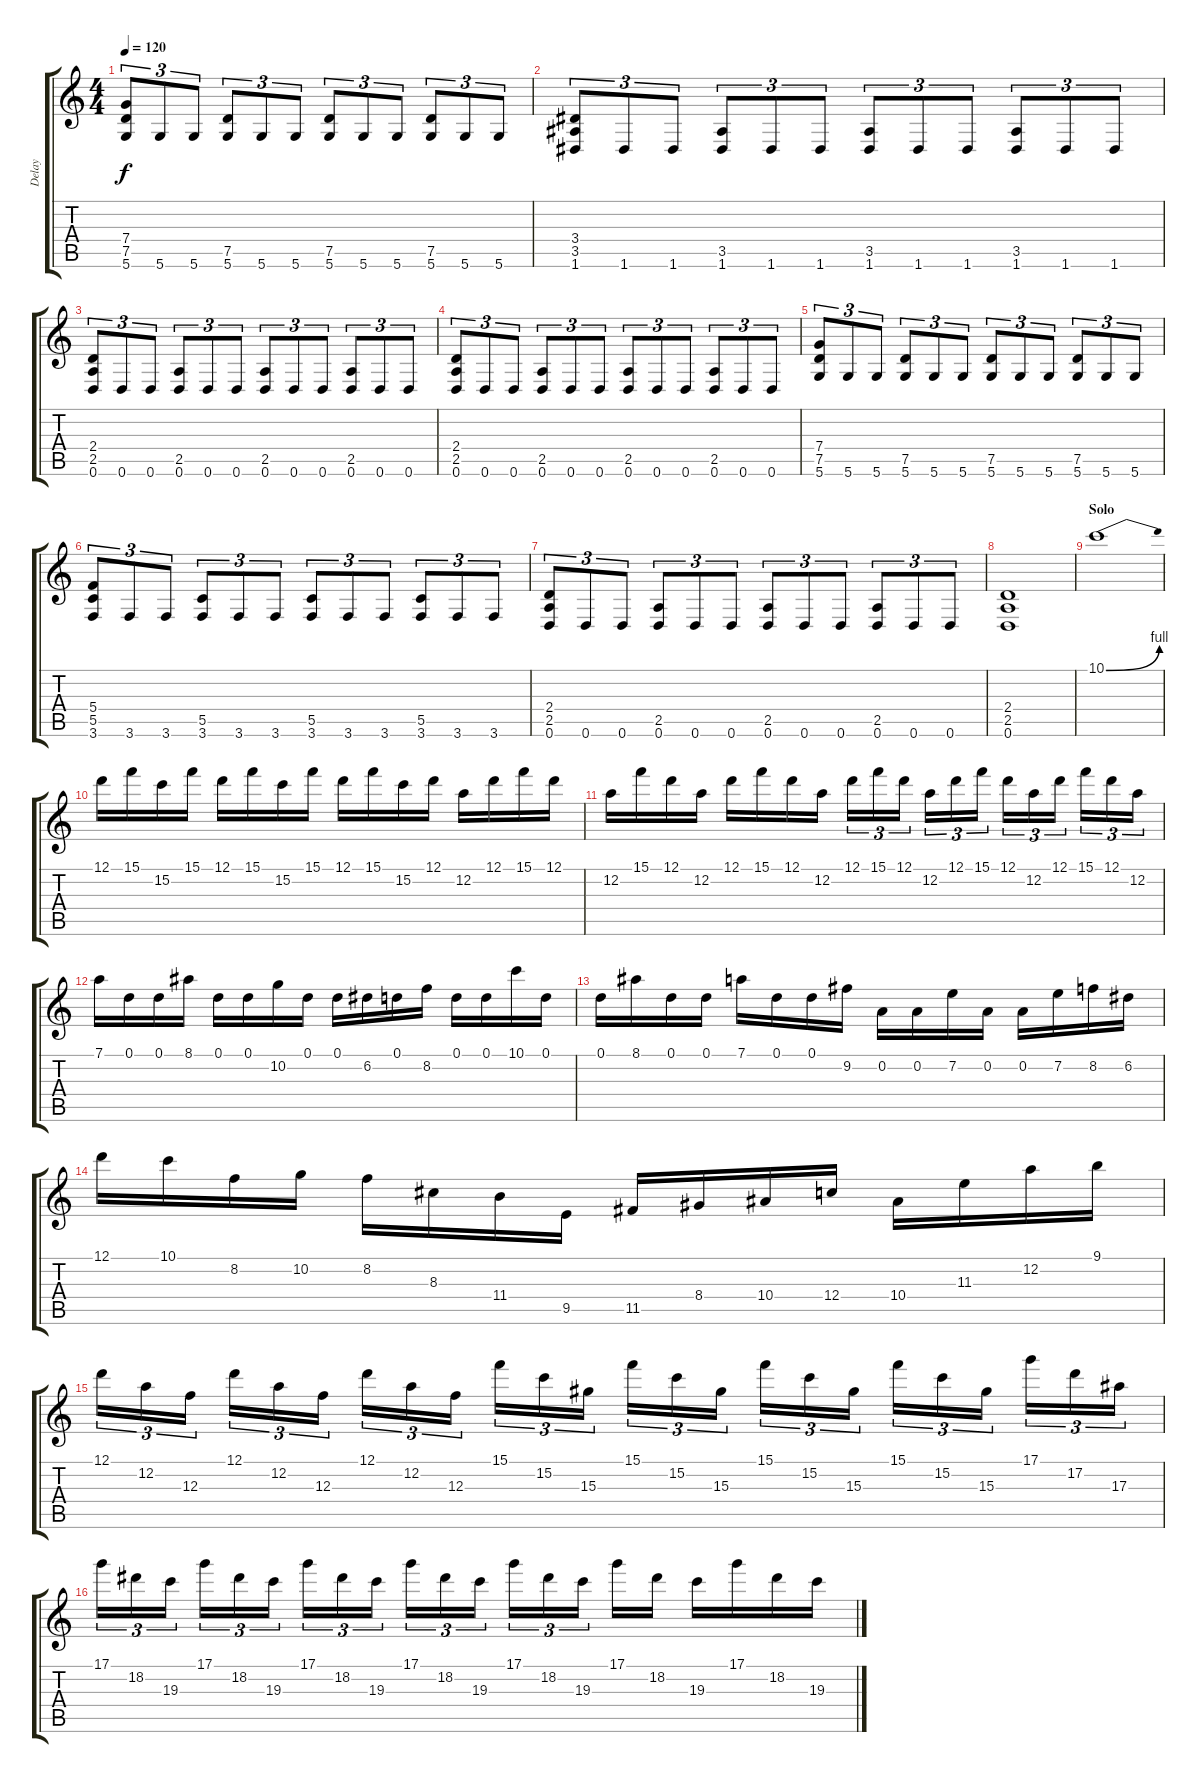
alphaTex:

\track ("Delay" "Delay") {instrument distortionguitar}
\staff {score tabs}
\tuning (D4 A3 F3 C3 G2 D2) {hide}
\ts (4 4)
\tempo 120
\clef g2
\ks c
(7.4 7.5 5.6).8{tu (3 2) dy f} 5.6.8{tu (3 2)} 5.6.8{tu (3 2)} (7.5 5.6).8{tu (3 2)} 5.6.8{tu (3 2)} 5.6.8{tu (3 2)} (7.5 5.6).8{tu (3 2)} 5.6.8{tu (3 2)} 5.6.8{tu (3 2)} (7.5 5.6).8{tu (3 2)} 5.6.8{tu (3 2)} 5.6.8{tu (3 2)} |
(3.4 3.5 1.6).8{tu (3 2)} 1.6.8{tu (3 2)} 1.6.8{tu (3 2)} (3.5 1.6).8{tu (3 2)} 1.6.8{tu (3 2)} 1.6.8{tu (3 2)} (3.5 1.6).8{tu (3 2)} 1.6.8{tu (3 2)} 1.6.8{tu (3 2)} (3.5 1.6).8{tu (3 2)} 1.6.8{tu (3 2)} 1.6.8{tu (3 2)} |
(2.4 2.5 0.6).8{tu (3 2)} 0.6.8{tu (3 2)} 0.6.8{tu (3 2)} (2.5 0.6).8{tu (3 2)} 0.6.8{tu (3 2)} 0.6.8{tu (3 2)} (2.5 0.6).8{tu (3 2)} 0.6.8{tu (3 2)} 0.6.8{tu (3 2)} (2.5 0.6).8{tu (3 2)} 0.6.8{tu (3 2)} 0.6.8{tu (3 2)} |
(2.4 2.5 0.6).8{tu (3 2)} 0.6.8{tu (3 2)} 0.6.8{tu (3 2)} (2.5 0.6).8{tu (3 2)} 0.6.8{tu (3 2)} 0.6.8{tu (3 2)} (2.5 0.6).8{tu (3 2)} 0.6.8{tu (3 2)} 0.6.8{tu (3 2)} (2.5 0.6).8{tu (3 2)} 0.6.8{tu (3 2)} 0.6.8{tu (3 2)} |
(7.4 7.5 5.6).8{tu (3 2)} 5.6.8{tu (3 2)} 5.6.8{tu (3 2)} (7.5 5.6).8{tu (3 2)} 5.6.8{tu (3 2)} 5.6.8{tu (3 2)} (7.5 5.6).8{tu (3 2)} 5.6.8{tu (3 2)} 5.6.8{tu (3 2)} (7.5 5.6).8{tu (3 2)} 5.6.8{tu (3 2)} 5.6.8{tu (3 2)} |
(5.4 5.5 3.6).8{tu (3 2)} 3.6.8{tu (3 2)} 3.6.8{tu (3 2)} (5.5 3.6).8{tu (3 2)} 3.6.8{tu (3 2)} 3.6.8{tu (3 2)} (5.5 3.6).8{tu (3 2)} 3.6.8{tu (3 2)} 3.6.8{tu (3 2)} (5.5 3.6).8{tu (3 2)} 3.6.8{tu (3 2)} 3.6.8{tu (3 2)} |
(2.4 2.5 0.6).8{tu (3 2)} 0.6.8{tu (3 2)} 0.6.8{tu (3 2)} (2.5 0.6).8{tu (3 2)} 0.6.8{tu (3 2)} 0.6.8{tu (3 2)} (2.5 0.6).8{tu (3 2)} 0.6.8{tu (3 2)} 0.6.8{tu (3 2)} (2.5 0.6).8{tu (3 2)} 0.6.8{tu (3 2)} 0.6.8{tu (3 2)} |
(2.4 2.5 0.6).1 |
\section ("" "Solo")
10.1{be (bend 0 0 60 4)}.1{volume 16} |
12.1.16 15.1.16 15.2.16 15.1.16 12.1.16 15.1.16 15.2.16 15.1.16 12.1.16 15.1.16 15.2.16 12.1.16 12.2.16 12.1.16 15.1.16 12.1.16 |
12.2.16 15.1.16 12.1.16 12.2.16 12.1.16 15.1.16 12.1.16 12.2.16 12.1.16{tu (3 2)} 15.1.16{tu (3 2)} 12.1.16{tu (3 2)} 12.2.16{tu (3 2)} 12.1.16{tu (3 2)} 15.1.16{tu (3 2)} 12.1.16{tu (3 2)} 12.2.16{tu (3 2)} 12.1.16{tu (3 2)} 15.1.16{tu (3 2)} 12.1.16{tu (3 2)} 12.2.16{tu (3 2)} |
7.1.16 0.1.16 0.1.16 8.1.16 0.1.16 0.1.16 10.2.16 0.1.16 0.1.16 6.2.16 0.1.16 8.2.16 0.1.16 0.1.16 10.1.16 0.1.16 |
0.1.16 8.1.16 0.1.16 0.1.16 7.1.16 0.1.16 0.1.16 9.2.16 0.2.16 0.2.16 7.2.16 0.2.16 0.2.16 7.2.16 8.2.16 6.2.16 |
12.1.16 10.1.16 8.2.16 10.2.16 8.2.16 8.3.16 11.4.16 9.5.16 11.5.16 8.4.16 10.4.16 12.4.16 10.4.16 11.3.16 12.2.16 9.1.16 |
12.1.16{tu (3 2)} 12.2.16{tu (3 2)} 12.3.16{tu (3 2)} 12.1.16{tu (3 2)} 12.2.16{tu (3 2)} 12.3.16{tu (3 2)} 12.1.16{tu (3 2)} 12.2.16{tu (3 2)} 12.3.16{tu (3 2)} 15.1.16{tu (3 2)} 15.2.16{tu (3 2)} 15.3.16{tu (3 2)} 15.1.16{tu (3 2)} 15.2.16{tu (3 2)} 15.3.16{tu (3 2)} 15.1.16{tu (3 2)} 15.2.16{tu (3 2)} 15.3.16{tu (3 2)} 15.1.16{tu (3 2)} 15.2.16{tu (3 2)} 15.3.16{tu (3 2)} 17.1.16{tu (3 2)} 17.2.16{tu (3 2)} 17.3.16{tu (3 2)} |
17.1.16{tu (3 2)} 18.2.16{tu (3 2)} 19.3.16{tu (3 2)} 17.1.16{tu (3 2)} 18.2.16{tu (3 2)} 19.3.16{tu (3 2)} 17.1.16{tu (3 2)} 18.2.16{tu (3 2)} 19.3.16{tu (3 2)} 17.1.16{tu (3 2)} 18.2.16{tu (3 2)} 19.3.16{tu (3 2)} 17.1.16{tu (3 2)} 18.2.16{tu (3 2)} 19.3.16{tu (3 2)} 17.1.16 18.2.16 19.3.16 17.1.16 18.2.16 19.3.16
